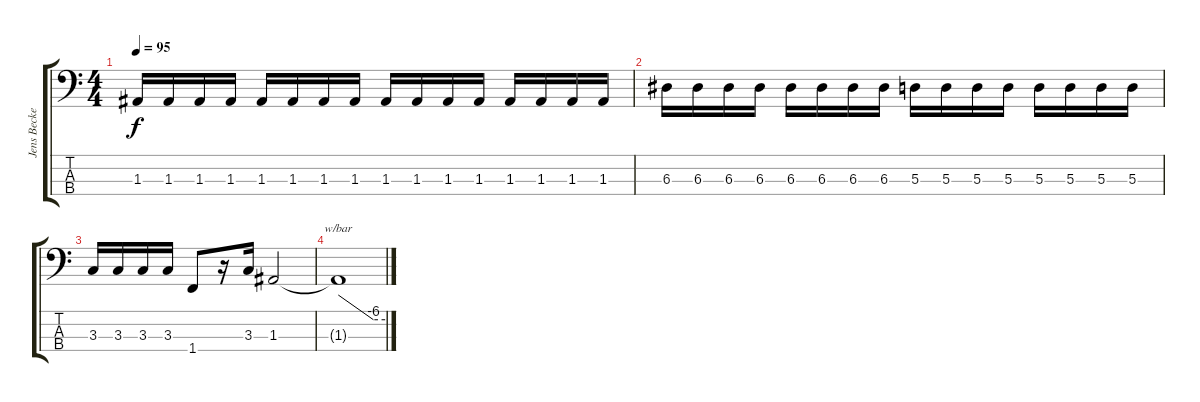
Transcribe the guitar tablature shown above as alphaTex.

\track ("Jens Becker (Bass)" "Jens Becke") {instrument electricbassfinger}
\staff {score tabs}
\tuning (G2 D2 A1 E1) {hide}
\ts (4 4)
\tempo 95
\clef f4
\ks c
1.3.16{dy f} 1.3.16 1.3.16 1.3.16 1.3.16 1.3.16 1.3.16 1.3.16 1.3.16 1.3.16 1.3.16 1.3.16 1.3.16 1.3.16 1.3.16 1.3.16 |
6.3.16 6.3.16 6.3.16 6.3.16 6.3.16 6.3.16 6.3.16 6.3.16 5.3.16 5.3.16 5.3.16 5.3.16 5.3.16 5.3.16 5.3.16 5.3.16 |
3.3.16 3.3.16 3.3.16 3.3.16 1.4.8 r.16 3.3.16 1.3.2 |
1.3{t}.1{tbe (custom default 0 0 45 -24 60 -24)}
